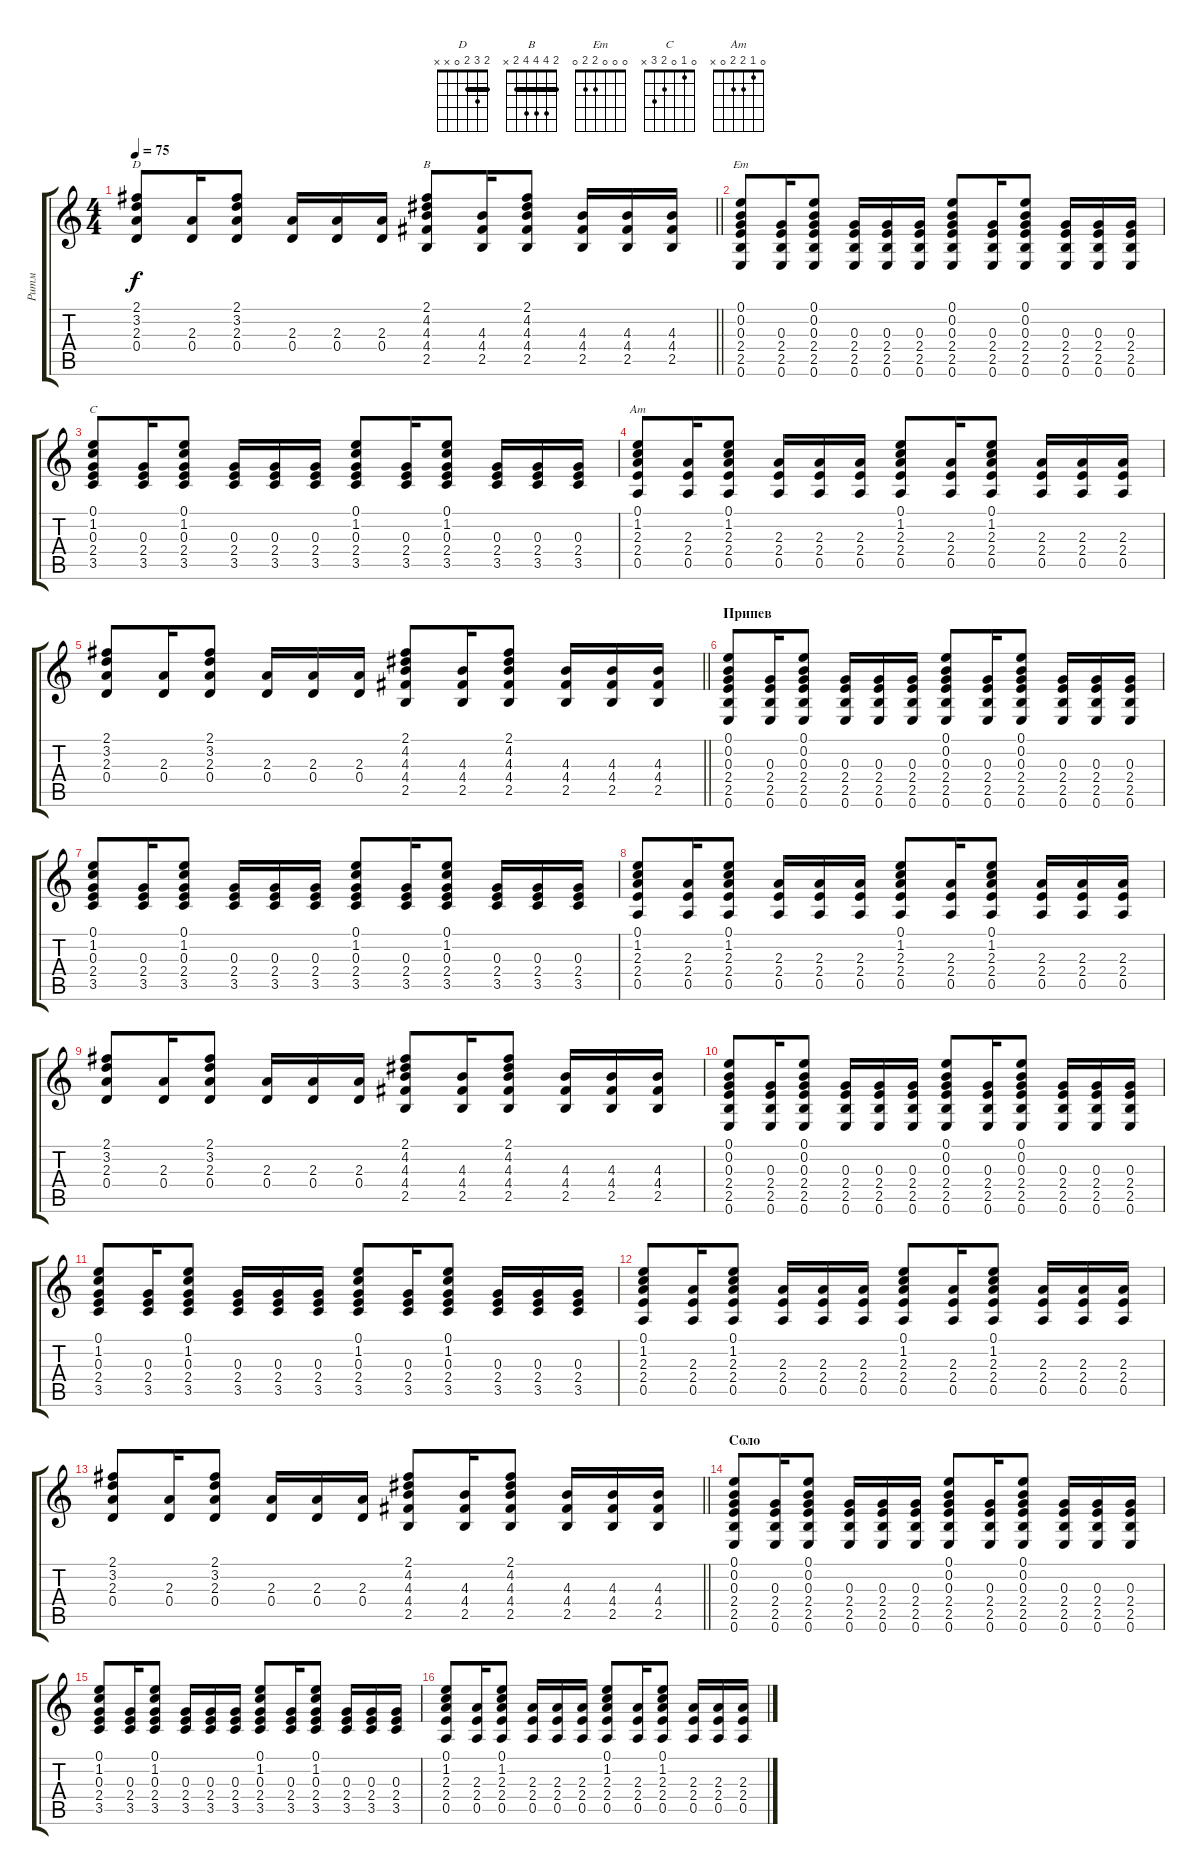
\track ("Ритм" "Ритм") {instrument acousticguitarsteel}
\staff {score tabs}
\tuning (E4 B3 G3 D3 A2 E2) {hide}
\chord ("D" 2 3 2 0 x x) {barre 2}
\chord ("B" 2 4 4 4 2 x) {barre 2}
\chord ("Em" 0 0 0 2 2 0)
\chord ("C" 0 1 0 2 3 x)
\chord ("Am" 0 1 2 2 0 x)
\ts (4 4)
\tempo 75
\clef g2
\barLineRight lightlight
\ks c
(2.1 3.2 2.3 0.4).8{ch "D" dy f} (2.3 0.4).16 (2.1 3.2 2.3 0.4).8 (2.3 0.4).16 (2.3 0.4).16 (2.3 0.4).16 (2.1 4.2 4.3 4.4 2.5).8{ch "B"} (4.3 4.4 2.5).16 (2.1 4.2 4.3 4.4 2.5).8 (4.3 4.4 2.5).16 (4.3 4.4 2.5).16 (4.3 4.4 2.5).16 |
(0.1 0.2 0.3 2.4 2.5 0.6).8{ch "Em"} (0.3 2.4 2.5 0.6).16 (0.1 0.2 0.3 2.4 2.5 0.6).8 (0.3 2.4 2.5 0.6).16 (0.3 2.4 2.5 0.6).16 (0.3 2.4 2.5 0.6).16 (0.1 0.2 0.3 2.4 2.5 0.6).8 (0.3 2.4 2.5 0.6).16 (0.1 0.2 0.3 2.4 2.5 0.6).8 (0.3 2.4 2.5 0.6).16 (0.3 2.4 2.5 0.6).16 (0.3 2.4 2.5 0.6).16 |
(0.1 1.2 0.3 2.4 3.5).8{ch "C"} (0.3 2.4 3.5).16 (0.1 1.2 0.3 2.4 3.5).8 (0.3 2.4 3.5).16 (0.3 2.4 3.5).16 (0.3 2.4 3.5).16 (0.1 1.2 0.3 2.4 3.5).8 (0.3 2.4 3.5).16 (0.1 1.2 0.3 2.4 3.5).8 (0.3 2.4 3.5).16 (0.3 2.4 3.5).16 (0.3 2.4 3.5).16 |
(0.1 1.2 2.3 2.4 0.5).8{ch "Am"} (2.3 2.4 0.5).16 (0.1 1.2 2.3 2.4 0.5).8 (2.3 2.4 0.5).16 (2.3 2.4 0.5).16 (2.3 2.4 0.5).16 (0.1 1.2 2.3 2.4 0.5).8 (2.3 2.4 0.5).16 (0.1 1.2 2.3 2.4 0.5).8 (2.3 2.4 0.5).16 (2.3 2.4 0.5).16 (2.3 2.4 0.5).16 |
\barLineRight lightlight
(2.1 3.2 2.3 0.4).8 (2.3 0.4).16 (2.1 3.2 2.3 0.4).8 (2.3 0.4).16 (2.3 0.4).16 (2.3 0.4).16 (2.1 4.2 4.3 4.4 2.5).8 (4.3 4.4 2.5).16 (2.1 4.2 4.3 4.4 2.5).8 (4.3 4.4 2.5).16 (4.3 4.4 2.5).16 (4.3 4.4 2.5).16 |
\section ("" "Припев")
(0.1 0.2 0.3 2.4 2.5 0.6).8 (0.3 2.4 2.5 0.6).16 (0.1 0.2 0.3 2.4 2.5 0.6).8 (0.3 2.4 2.5 0.6).16 (0.3 2.4 2.5 0.6).16 (0.3 2.4 2.5 0.6).16 (0.1 0.2 0.3 2.4 2.5 0.6).8 (0.3 2.4 2.5 0.6).16 (0.1 0.2 0.3 2.4 2.5 0.6).8 (0.3 2.4 2.5 0.6).16 (0.3 2.4 2.5 0.6).16 (0.3 2.4 2.5 0.6).16 |
(0.1 1.2 0.3 2.4 3.5).8 (0.3 2.4 3.5).16 (0.1 1.2 0.3 2.4 3.5).8 (0.3 2.4 3.5).16 (0.3 2.4 3.5).16 (0.3 2.4 3.5).16 (0.1 1.2 0.3 2.4 3.5).8 (0.3 2.4 3.5).16 (0.1 1.2 0.3 2.4 3.5).8 (0.3 2.4 3.5).16 (0.3 2.4 3.5).16 (0.3 2.4 3.5).16 |
(0.1 1.2 2.3 2.4 0.5).8 (2.3 2.4 0.5).16 (0.1 1.2 2.3 2.4 0.5).8 (2.3 2.4 0.5).16 (2.3 2.4 0.5).16 (2.3 2.4 0.5).16 (0.1 1.2 2.3 2.4 0.5).8 (2.3 2.4 0.5).16 (0.1 1.2 2.3 2.4 0.5).8 (2.3 2.4 0.5).16 (2.3 2.4 0.5).16 (2.3 2.4 0.5).16 |
(2.1 3.2 2.3 0.4).8 (2.3 0.4).16 (2.1 3.2 2.3 0.4).8 (2.3 0.4).16 (2.3 0.4).16 (2.3 0.4).16 (2.1 4.2 4.3 4.4 2.5).8 (4.3 4.4 2.5).16 (2.1 4.2 4.3 4.4 2.5).8 (4.3 4.4 2.5).16 (4.3 4.4 2.5).16 (4.3 4.4 2.5).16 |
(0.1 0.2 0.3 2.4 2.5 0.6).8 (0.3 2.4 2.5 0.6).16 (0.1 0.2 0.3 2.4 2.5 0.6).8 (0.3 2.4 2.5 0.6).16 (0.3 2.4 2.5 0.6).16 (0.3 2.4 2.5 0.6).16 (0.1 0.2 0.3 2.4 2.5 0.6).8 (0.3 2.4 2.5 0.6).16 (0.1 0.2 0.3 2.4 2.5 0.6).8 (0.3 2.4 2.5 0.6).16 (0.3 2.4 2.5 0.6).16 (0.3 2.4 2.5 0.6).16 |
(0.1 1.2 0.3 2.4 3.5).8 (0.3 2.4 3.5).16 (0.1 1.2 0.3 2.4 3.5).8 (0.3 2.4 3.5).16 (0.3 2.4 3.5).16 (0.3 2.4 3.5).16 (0.1 1.2 0.3 2.4 3.5).8 (0.3 2.4 3.5).16 (0.1 1.2 0.3 2.4 3.5).8 (0.3 2.4 3.5).16 (0.3 2.4 3.5).16 (0.3 2.4 3.5).16 |
(0.1 1.2 2.3 2.4 0.5).8 (2.3 2.4 0.5).16 (0.1 1.2 2.3 2.4 0.5).8 (2.3 2.4 0.5).16 (2.3 2.4 0.5).16 (2.3 2.4 0.5).16 (0.1 1.2 2.3 2.4 0.5).8 (2.3 2.4 0.5).16 (0.1 1.2 2.3 2.4 0.5).8 (2.3 2.4 0.5).16 (2.3 2.4 0.5).16 (2.3 2.4 0.5).16 |
\barLineRight lightlight
(2.1 3.2 2.3 0.4).8 (2.3 0.4).16 (2.1 3.2 2.3 0.4).8 (2.3 0.4).16 (2.3 0.4).16 (2.3 0.4).16 (2.1 4.2 4.3 4.4 2.5).8 (4.3 4.4 2.5).16 (2.1 4.2 4.3 4.4 2.5).8 (4.3 4.4 2.5).16 (4.3 4.4 2.5).16 (4.3 4.4 2.5).16 |
\section ("" "Соло")
(0.1 0.2 0.3 2.4 2.5 0.6).8 (0.3 2.4 2.5 0.6).16 (0.1 0.2 0.3 2.4 2.5 0.6).8 (0.3 2.4 2.5 0.6).16 (0.3 2.4 2.5 0.6).16 (0.3 2.4 2.5 0.6).16 (0.1 0.2 0.3 2.4 2.5 0.6).8 (0.3 2.4 2.5 0.6).16 (0.1 0.2 0.3 2.4 2.5 0.6).8 (0.3 2.4 2.5 0.6).16 (0.3 2.4 2.5 0.6).16 (0.3 2.4 2.5 0.6).16 |
(0.1 1.2 0.3 2.4 3.5).8 (0.3 2.4 3.5).16 (0.1 1.2 0.3 2.4 3.5).8 (0.3 2.4 3.5).16 (0.3 2.4 3.5).16 (0.3 2.4 3.5).16 (0.1 1.2 0.3 2.4 3.5).8 (0.3 2.4 3.5).16 (0.1 1.2 0.3 2.4 3.5).8 (0.3 2.4 3.5).16 (0.3 2.4 3.5).16 (0.3 2.4 3.5).16 |
(0.1 1.2 2.3 2.4 0.5).8 (2.3 2.4 0.5).16 (0.1 1.2 2.3 2.4 0.5).8 (2.3 2.4 0.5).16 (2.3 2.4 0.5).16 (2.3 2.4 0.5).16 (0.1 1.2 2.3 2.4 0.5).8 (2.3 2.4 0.5).16 (0.1 1.2 2.3 2.4 0.5).8 (2.3 2.4 0.5).16 (2.3 2.4 0.5).16 (2.3 2.4 0.5).16
